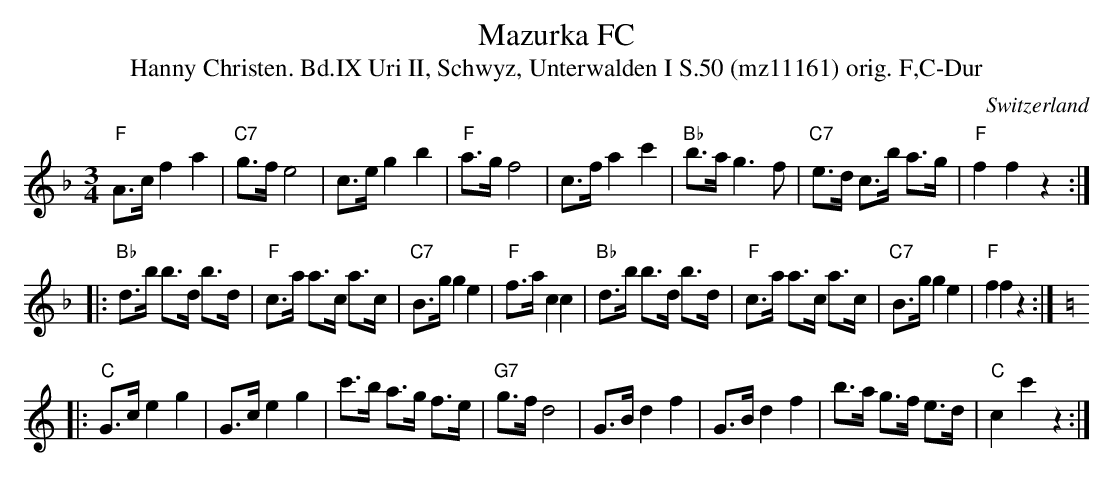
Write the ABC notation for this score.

X:1
T:Mazurka FC
T:Hanny Christen. Bd.IX Uri II, Schwyz, Unterwalden I S.50 (mz11161) orig. F,C-Dur
M:3/4
L:1/8
O:Switzerland
K:F major
"F"A>c f2a2 | "C7"g>f e4 | c>e g2b2 | "F"a>g f4 | c>f a2c'2 | "Bb"b>a g3f | "C7"e>d c>b a>g | "F"f2f2z2 ::
"Bb"d>b b>d b>d | "F"c>a a>c a>c | "C7"B>g g2e2 | "F"f>a c2c2 | "Bb"d>b b>d b>d | "F"c>a a>c a>c | "C7"B>g g2e2 | "F"f2f2z2 :|
K:C
|: "C"G>c e2g2 | G>c e2g2 | c'>b a>g f>e | "G7"g>f d4 | G>B d2f2 | G>B d2f2 | b>a g>f e>d | "C"c2c'2z2 :|
